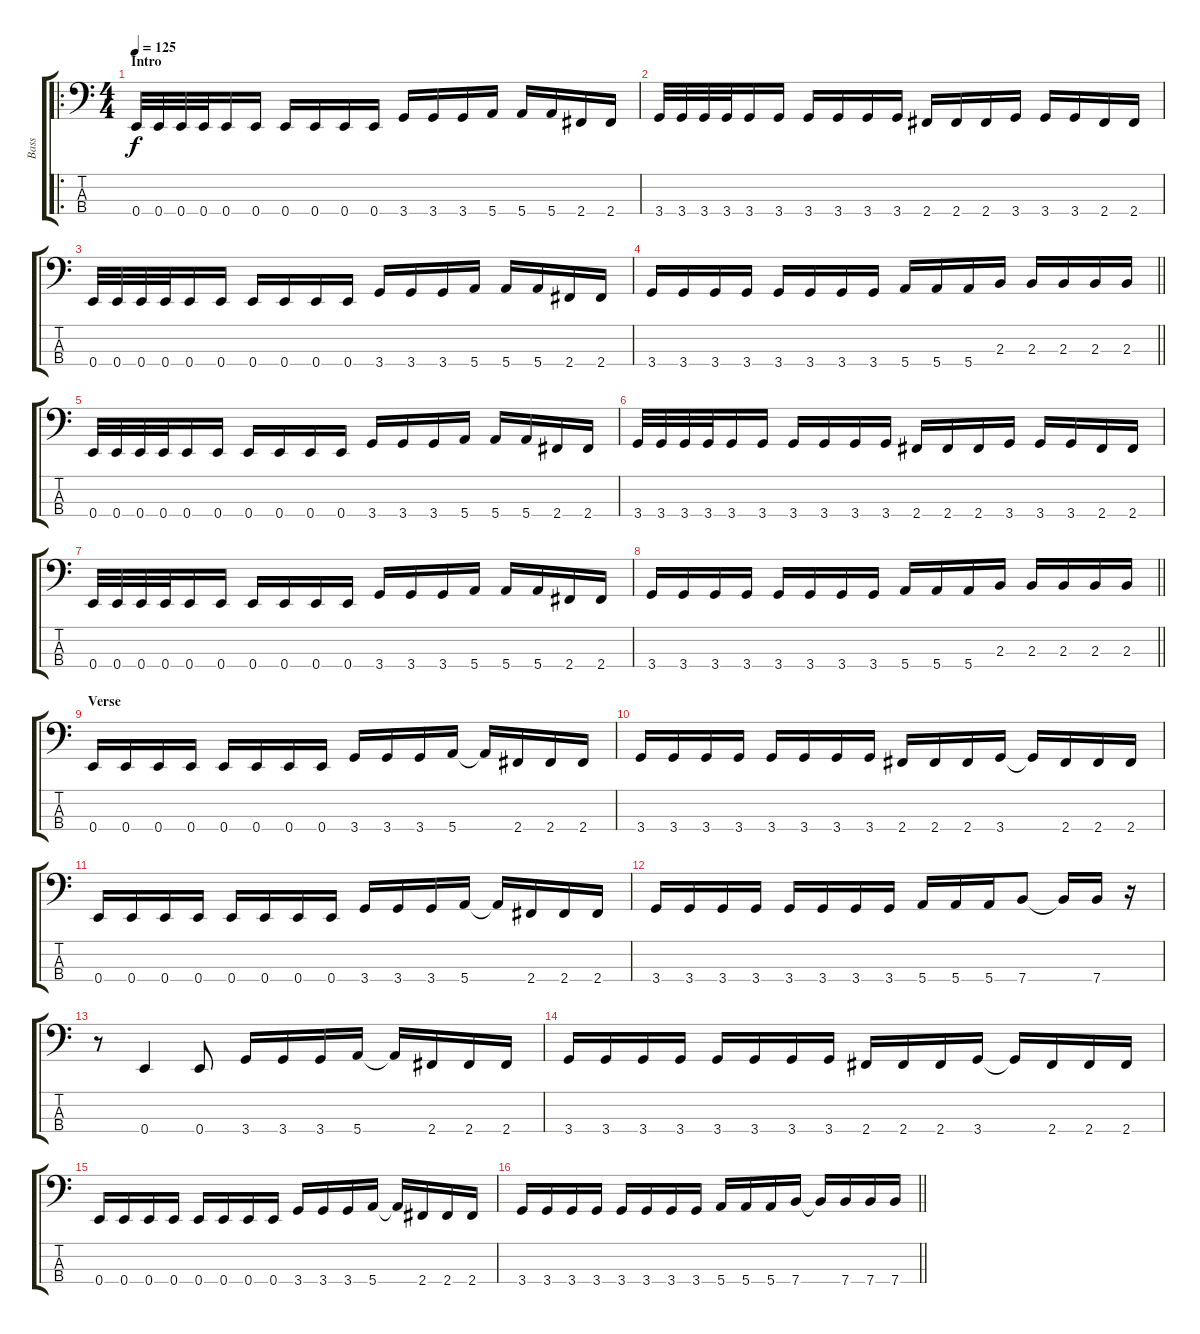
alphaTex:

\track ("Bass" "Bass") {instrument electricbasspick}
\staff {score tabs}
\tuning (G2 D2 A1 E1) {hide}
\ro
\ts (4 4)
\section ("" "Intro")
\tempo 125
\clef f4
\ks c
0.4.32{dy f instrument electricbasspick} 0.4.32 0.4.32 0.4.32 0.4.16 0.4.16 0.4.16 0.4.16 0.4.16 0.4.16 3.4.16 3.4.16 3.4.16 5.4.16 5.4.16 5.4.16 2.4.16 2.4.16 |
3.4.32 3.4.32 3.4.32 3.4.32 3.4.16 3.4.16 3.4.16 3.4.16 3.4.16 3.4.16 2.4.16 2.4.16 2.4.16 3.4.16 3.4.16 3.4.16 2.4.16 2.4.16 |
0.4.32 0.4.32 0.4.32 0.4.32 0.4.16 0.4.16 0.4.16 0.4.16 0.4.16 0.4.16 3.4.16 3.4.16 3.4.16 5.4.16 5.4.16 5.4.16 2.4.16 2.4.16 |
\barLineRight lightlight
3.4.16 3.4.16 3.4.16 3.4.16 3.4.16 3.4.16 3.4.16 3.4.16 5.4.16 5.4.16 5.4.16 2.3.16 2.3.16 2.3.16 2.3.16 2.3.16 |
0.4.32 0.4.32 0.4.32 0.4.32 0.4.16 0.4.16 0.4.16 0.4.16 0.4.16 0.4.16 3.4.16 3.4.16 3.4.16 5.4.16 5.4.16 5.4.16 2.4.16 2.4.16 |
3.4.32 3.4.32 3.4.32 3.4.32 3.4.16 3.4.16 3.4.16 3.4.16 3.4.16 3.4.16 2.4.16 2.4.16 2.4.16 3.4.16 3.4.16 3.4.16 2.4.16 2.4.16 |
0.4.32 0.4.32 0.4.32 0.4.32 0.4.16 0.4.16 0.4.16 0.4.16 0.4.16 0.4.16 3.4.16 3.4.16 3.4.16 5.4.16 5.4.16 5.4.16 2.4.16 2.4.16 |
\barLineRight lightlight
3.4.16 3.4.16 3.4.16 3.4.16 3.4.16 3.4.16 3.4.16 3.4.16 5.4.16 5.4.16 5.4.16 2.3.16 2.3.16 2.3.16 2.3.16 2.3.16 |
\section ("" "Verse")
0.4.16 0.4.16 0.4.16 0.4.16 0.4.16 0.4.16 0.4.16 0.4.16 3.4.16 3.4.16 3.4.16 5.4.16 5.4{t}.16 2.4.16 2.4.16 2.4.16 |
3.4.16 3.4.16 3.4.16 3.4.16 3.4.16 3.4.16 3.4.16 3.4.16 2.4.16 2.4.16 2.4.16 3.4.16 3.4{t}.16 2.4.16 2.4.16 2.4.16 |
0.4.16 0.4.16 0.4.16 0.4.16 0.4.16 0.4.16 0.4.16 0.4.16 3.4.16 3.4.16 3.4.16 5.4.16 5.4{t}.16 2.4.16 2.4.16 2.4.16 |
3.4.16 3.4.16 3.4.16 3.4.16 3.4.16 3.4.16 3.4.16 3.4.16 5.4.16 5.4.16 5.4.16 7.4.8 7.4{t}.16 7.4.16 r.16 |
r.8 0.4.4 0.4.8 3.4.16 3.4.16 3.4.16 5.4.16 5.4{t}.16 2.4.16 2.4.16 2.4.16 |
3.4.16 3.4.16 3.4.16 3.4.16 3.4.16 3.4.16 3.4.16 3.4.16 2.4.16 2.4.16 2.4.16 3.4.16 3.4{t}.16 2.4.16 2.4.16 2.4.16 |
0.4.16 0.4.16 0.4.16 0.4.16 0.4.16 0.4.16 0.4.16 0.4.16 3.4.16 3.4.16 3.4.16 5.4.16 5.4{t}.16 2.4.16 2.4.16 2.4.16 |
\barLineRight lightlight
3.4.16 3.4.16 3.4.16 3.4.16 3.4.16 3.4.16 3.4.16 3.4.16 5.4.16 5.4.16 5.4.16 7.4.16 7.4{t}.16 7.4.16 7.4.16 7.4.16
